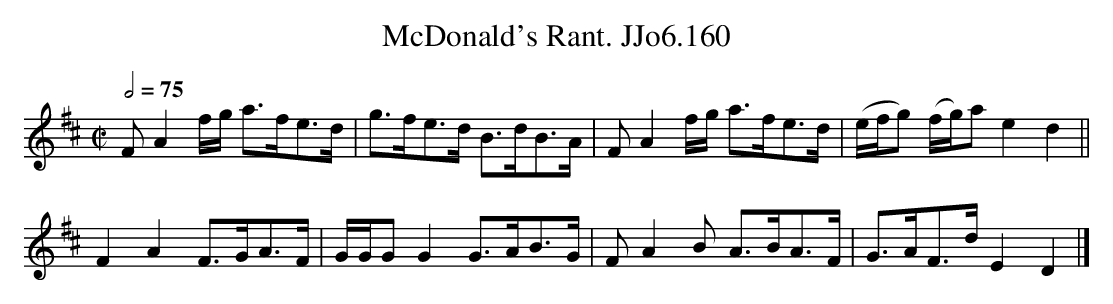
X:1
T:McDonald's Rant. JJo6.160
M:C|
L:1/8
Q:2/4=75
K:D
FA2f/g/ a>fe>d | g>fe>d B>dB>A | FA2f/g/ a>fe>d | (e/f/g) (f/g/)a e2 d2 ||
F2A2 F>GA>F | G/G/G G2 G>AB>G | FA2B A>BA>F | G>AF>d E2D2 |]
